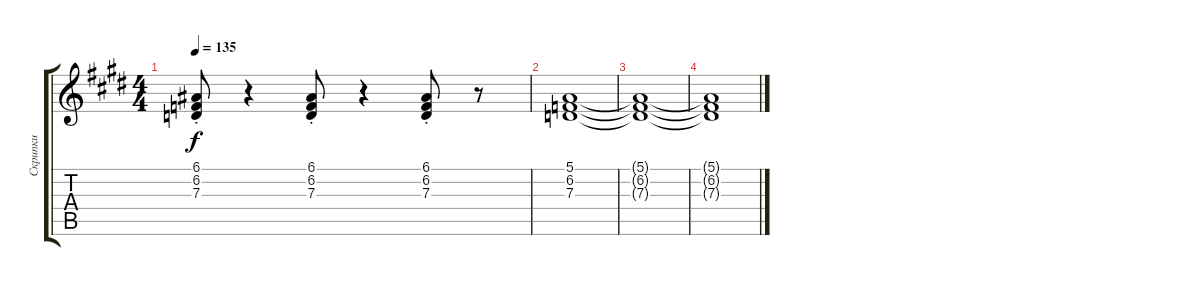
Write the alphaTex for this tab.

\track ("Скрипки" "Скрипки") {instrument synthstrings2}
\staff {score tabs}
\tuning (E4 B3 G3 D3 A2 E2) {hide}
\ts (4 4)
\tempo 135
\clef g2
\ks c#minor
(6.1{st} 6.2{st} 7.3{st}).8{dy f} r.4 (6.1{st} 6.2{st} 7.3{st}).8 r.4 (6.1{st} 6.2{st} 7.3{st}).8 r.8 |
(5.1 6.2 7.3).1{volume 7} |
(5.1{t} 6.2{t} 7.3{t}).1{volume 7} |
(5.1{t} 6.2{t} 7.3{t}).1
